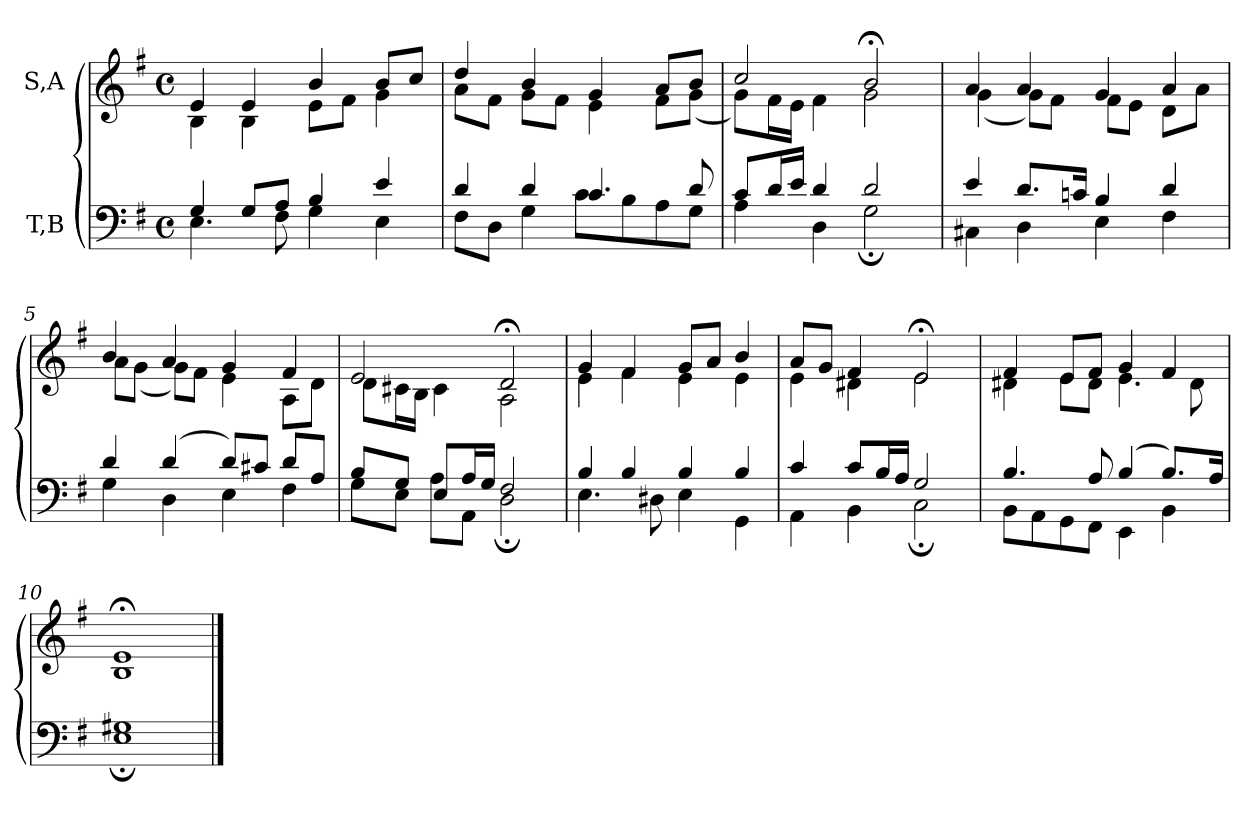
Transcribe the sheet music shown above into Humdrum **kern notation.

**kern	**kern
*part2	*part1
*staff2	*staff1
*I"T,B	*I"S,A
*clefF4	*clefG2
*k[f#]	*k[f#]
*M4/4	*M4/4
*met(c)	*met(c)
=1	=1
*^	*^
4G	4.E	4e	4B
8GL	.	4e	4B
8AJ	8F#	.	.
4B	4G	4b	8eL
.	.	.	8f#J
4e	4E	8bL	4g
.	.	8ccJ	.
=2	=2	=2	=2
4d	8F#L	4dd	8aL
.	8DJ	.	8f#J
4d	4G	4b	8gL
.	.	.	8f#J
4.c	8cL	4g	4e
.	8B	.	.
.	8A	8aL	8f#L
8d	8GJ	8bJ	(<8gJ
=3	=3	=3	=3
8cL	4A	2cc	8gL)
16dL	.	.	16f#L
16eJJ	.	.	16eJJ
4d	4D	.	4f#
2d	2G;	2b;<	2g
=4	=4	=4	=4
4e	4C#X	4a	(<4g
8.dL	4D	4a	8gL)
.	.	.	8f#J
16cnJk	.	.	.
4B	4E	4g	8f#L
.	.	.	8eJ
4d	4F#	4a	8dL
.	.	.	8aJ
=5	=5	=5	=5
4d	4G	4b	8aL
.	.	.	(<8gJ
(>4d	4D	4a	8gL)
.	.	.	8f#J
8dL)	4E	4g	4e
8c#XJ	.	.	.
8dL	4F#	4f#	8AL
8AJ	.	.	8dJ
=6	=6	=6	=6
8BL	8GL	2e	8dL
8GJ	8EJ	.	16c#XL
.	.	.	16BJJ
8EL	8AL	.	4c#
16AL	8AAJ	.	.
16GJJ	.	.	.
2F#	2D;	2d;<	2A
=7	=7	=7	=7
4B	4.E	4g	4e
4B	.	4f#	4f#
.	8D#X	.	.
4B	4E	8gL	4e
.	.	8aJ	.
4B	4GG	4b	4e
=8	=8	=8	=8
4c	4AA	8aL	4e
.	.	8gJ	.
8cL	4BB	4f#	4d#X
16BL	.	.	.
16AJJ	.	.	.
2G	2C;	2e;<	2e
=9	=9	=9	=9
4.B	8BBL	4f#	4d#X
.	8AA	.	.
.	8GG	8eL	8eL
8A	8FF#J	8f#J	8d#J
(>4B	4EE	4g	4.e
8.BL)	4BB	4f#	.
.	.	.	8d#
16AJk	.	.	.
=10	=10	=10	=10
1G#X	1E;	1e;<	1B
*v	*v	*	*
*	*v	*v
==	==
*-	*-
